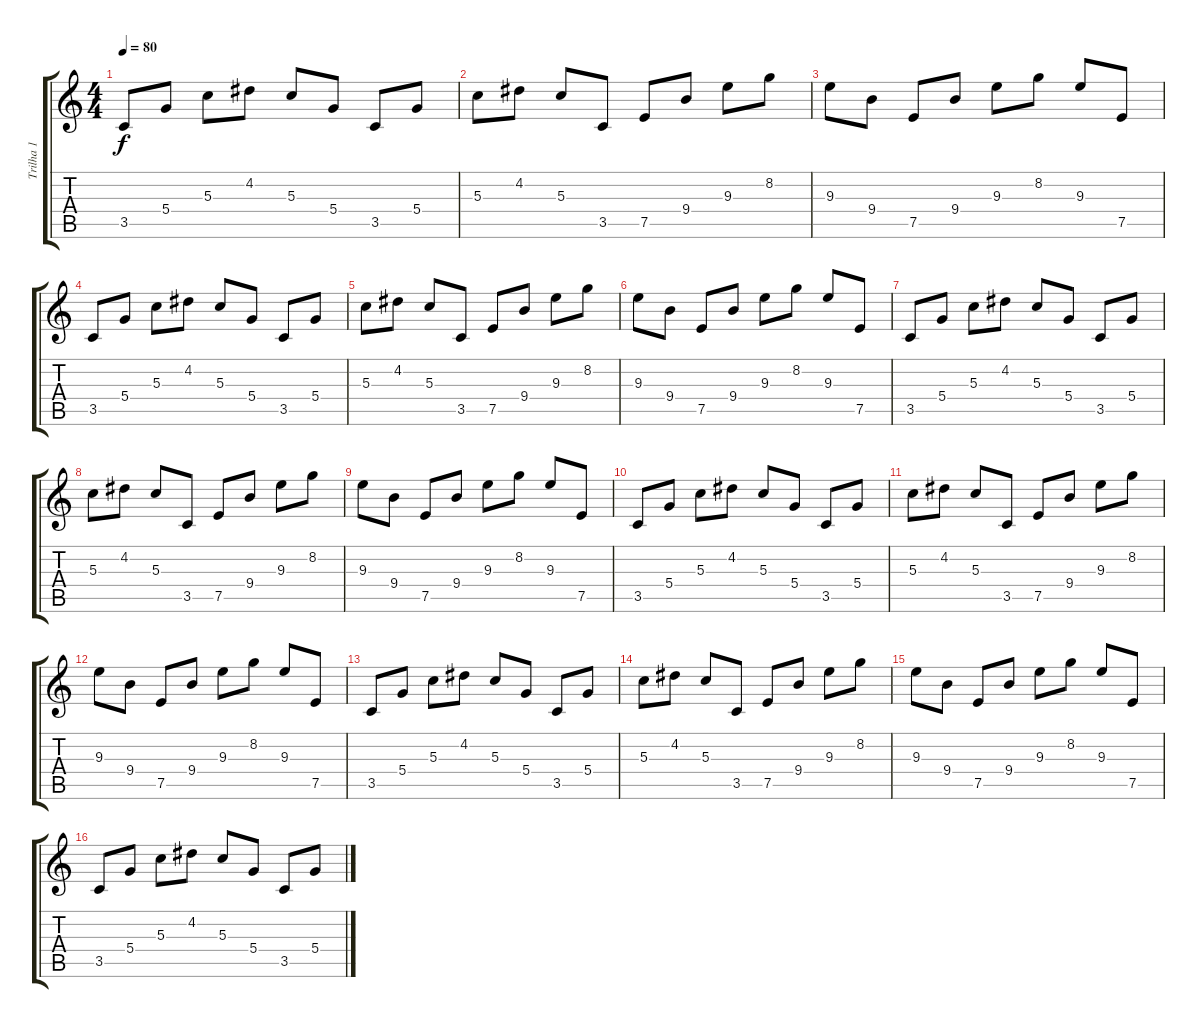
\track ("Trilha 1" "Trilha 1") {instrument distortionguitar}
\staff {score tabs}
\tuning (E4 B3 G3 D3 A2 E2) {hide}
\ts (4 4)
\tempo 80
\clef g2
\ks c
3.5.8{dy f instrument distortionguitar} 5.4.8 5.3.8 4.2.8 5.3.8 5.4.8 3.5.8 5.4.8 |
5.3.8 4.2.8 5.3.8 3.5.8 7.5.8 9.4.8 9.3.8 8.2.8 |
9.3.8 9.4.8 7.5.8 9.4.8 9.3.8 8.2.8 9.3.8 7.5.8 |
3.5.8 5.4.8 5.3.8 4.2.8 5.3.8 5.4.8 3.5.8 5.4.8 |
5.3.8 4.2.8 5.3.8 3.5.8 7.5.8 9.4.8 9.3.8 8.2.8 |
9.3.8 9.4.8 7.5.8 9.4.8 9.3.8 8.2.8 9.3.8 7.5.8 |
3.5.8 5.4.8 5.3.8 4.2.8 5.3.8 5.4.8 3.5.8 5.4.8 |
5.3.8 4.2.8 5.3.8 3.5.8 7.5.8 9.4.8 9.3.8 8.2.8 |
9.3.8 9.4.8 7.5.8 9.4.8 9.3.8 8.2.8 9.3.8 7.5.8 |
3.5.8 5.4.8 5.3.8 4.2.8 5.3.8 5.4.8 3.5.8 5.4.8 |
5.3.8 4.2.8 5.3.8 3.5.8 7.5.8 9.4.8 9.3.8 8.2.8 |
9.3.8 9.4.8 7.5.8 9.4.8 9.3.8 8.2.8 9.3.8 7.5.8 |
3.5.8 5.4.8 5.3.8 4.2.8 5.3.8 5.4.8 3.5.8 5.4.8 |
5.3.8 4.2.8 5.3.8 3.5.8 7.5.8 9.4.8 9.3.8 8.2.8 |
9.3.8 9.4.8 7.5.8 9.4.8 9.3.8 8.2.8 9.3.8 7.5.8 |
3.5.8 5.4.8 5.3.8 4.2.8 5.3.8 5.4.8 3.5.8 5.4.8
